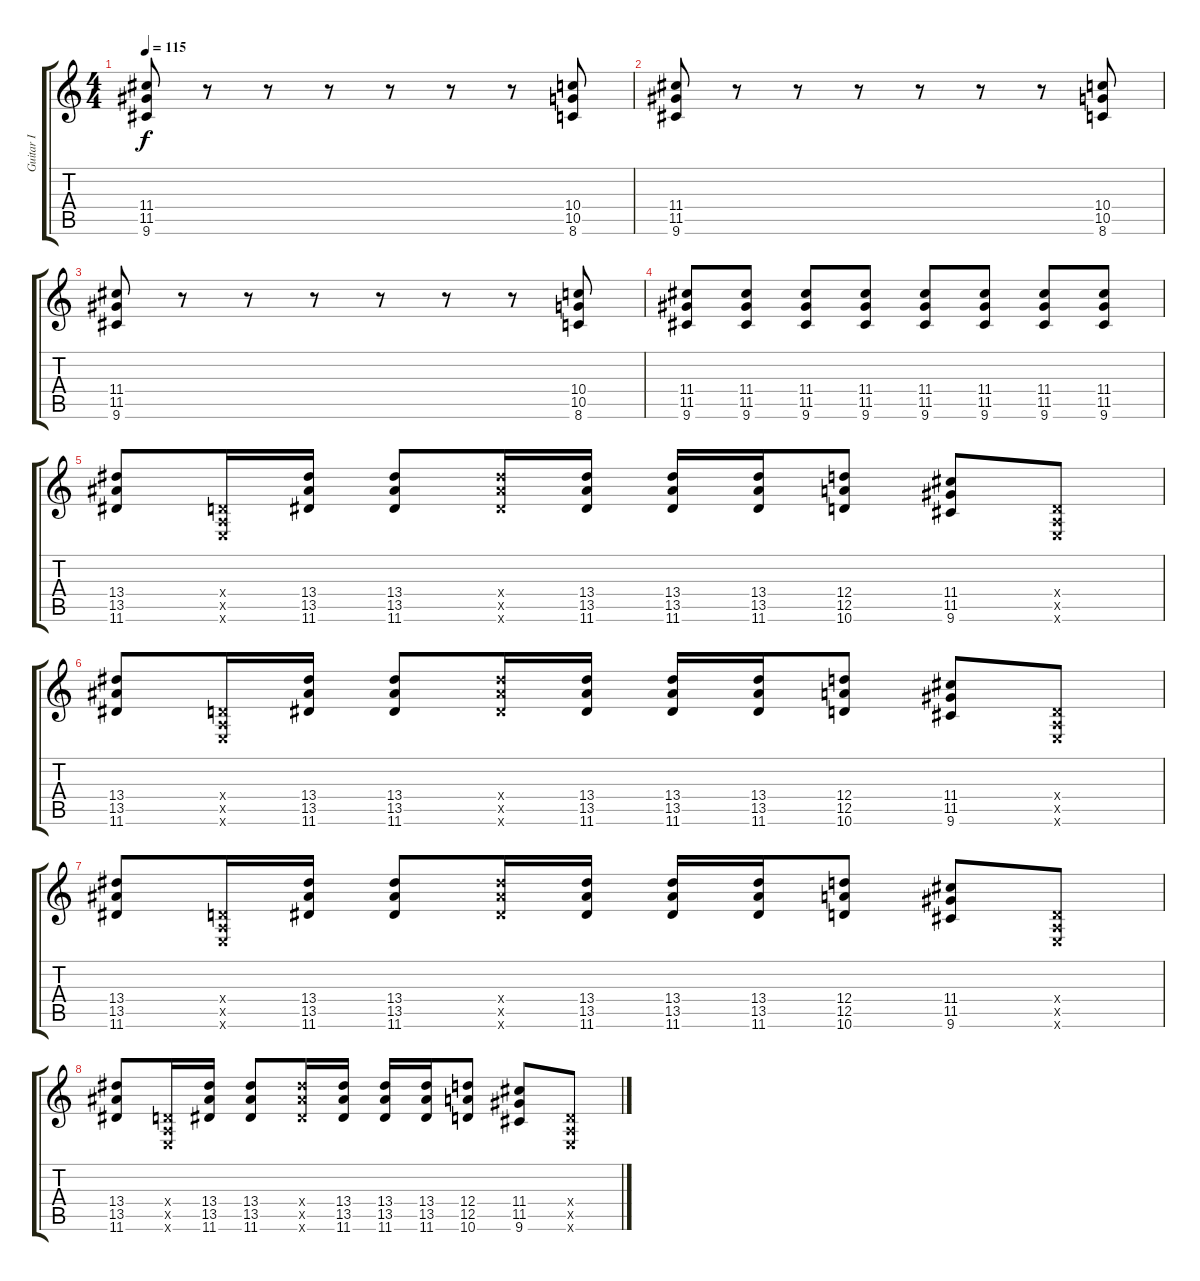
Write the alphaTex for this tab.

\track ("Guitar I" "Guitar I") {instrument overdrivenguitar}
\staff {score tabs}
\tuning (E4 B3 G3 D3 A2 E2) {hide}
\ts (4 4)
\tempo 115
\clef g2
\ks c
(11.4 11.5 9.6).8{dy f} r.8 r.8 r.8 r.8 r.8 r.8 (10.4 10.5 8.6).8 |
(11.4 11.5 9.6).8 r.8 r.8 r.8 r.8 r.8 r.8 (10.4 10.5 8.6).8 |
(11.4 11.5 9.6).8 r.8 r.8 r.8 r.8 r.8 r.8 (10.4 10.5 8.6).8 |
(11.4 11.5 9.6).8 (11.4 11.5 9.6).8 (11.4 11.5 9.6).8 (11.4 11.5 9.6).8 (11.4 11.5 9.6).8 (11.4 11.5 9.6).8 (11.4 11.5 9.6).8 (11.4 11.5 9.6).8 |
(13.4 13.5 11.6).8 (0.4{x} 0.5{x} 0.6{x}).16 (13.4 13.5 11.6).16 (13.4 13.5 11.6).8 (13.4{x} 13.5{x} 11.6{x}).16 (13.4 13.5 11.6).16 (13.4 13.5 11.6).16 (13.4 13.5 11.6).16 (12.4 12.5 10.6).8 (11.4 11.5 9.6).8 (0.4{x} 0.5{x} 0.6{x}).8 |
(13.4 13.5 11.6).8 (0.4{x} 0.5{x} 0.6{x}).16 (13.4 13.5 11.6).16 (13.4 13.5 11.6).8 (13.4{x} 13.5{x} 11.6{x}).16 (13.4 13.5 11.6).16 (13.4 13.5 11.6).16 (13.4 13.5 11.6).16 (12.4 12.5 10.6).8 (11.4 11.5 9.6).8 (0.4{x} 0.5{x} 0.6{x}).8 |
(13.4 13.5 11.6).8 (0.4{x} 0.5{x} 0.6{x}).16 (13.4 13.5 11.6).16 (13.4 13.5 11.6).8 (13.4{x} 13.5{x} 11.6{x}).16 (13.4 13.5 11.6).16 (13.4 13.5 11.6).16 (13.4 13.5 11.6).16 (12.4 12.5 10.6).8 (11.4 11.5 9.6).8 (0.4{x} 0.5{x} 0.6{x}).8 |
(13.4 13.5 11.6).8 (0.4{x} 0.5{x} 0.6{x}).16 (13.4 13.5 11.6).16 (13.4 13.5 11.6).8 (13.4{x} 13.5{x} 11.6{x}).16 (13.4 13.5 11.6).16 (13.4 13.5 11.6).16 (13.4 13.5 11.6).16 (12.4 12.5 10.6).8 (11.4 11.5 9.6).8 (0.4{x} 0.5{x} 0.6{x}).8
